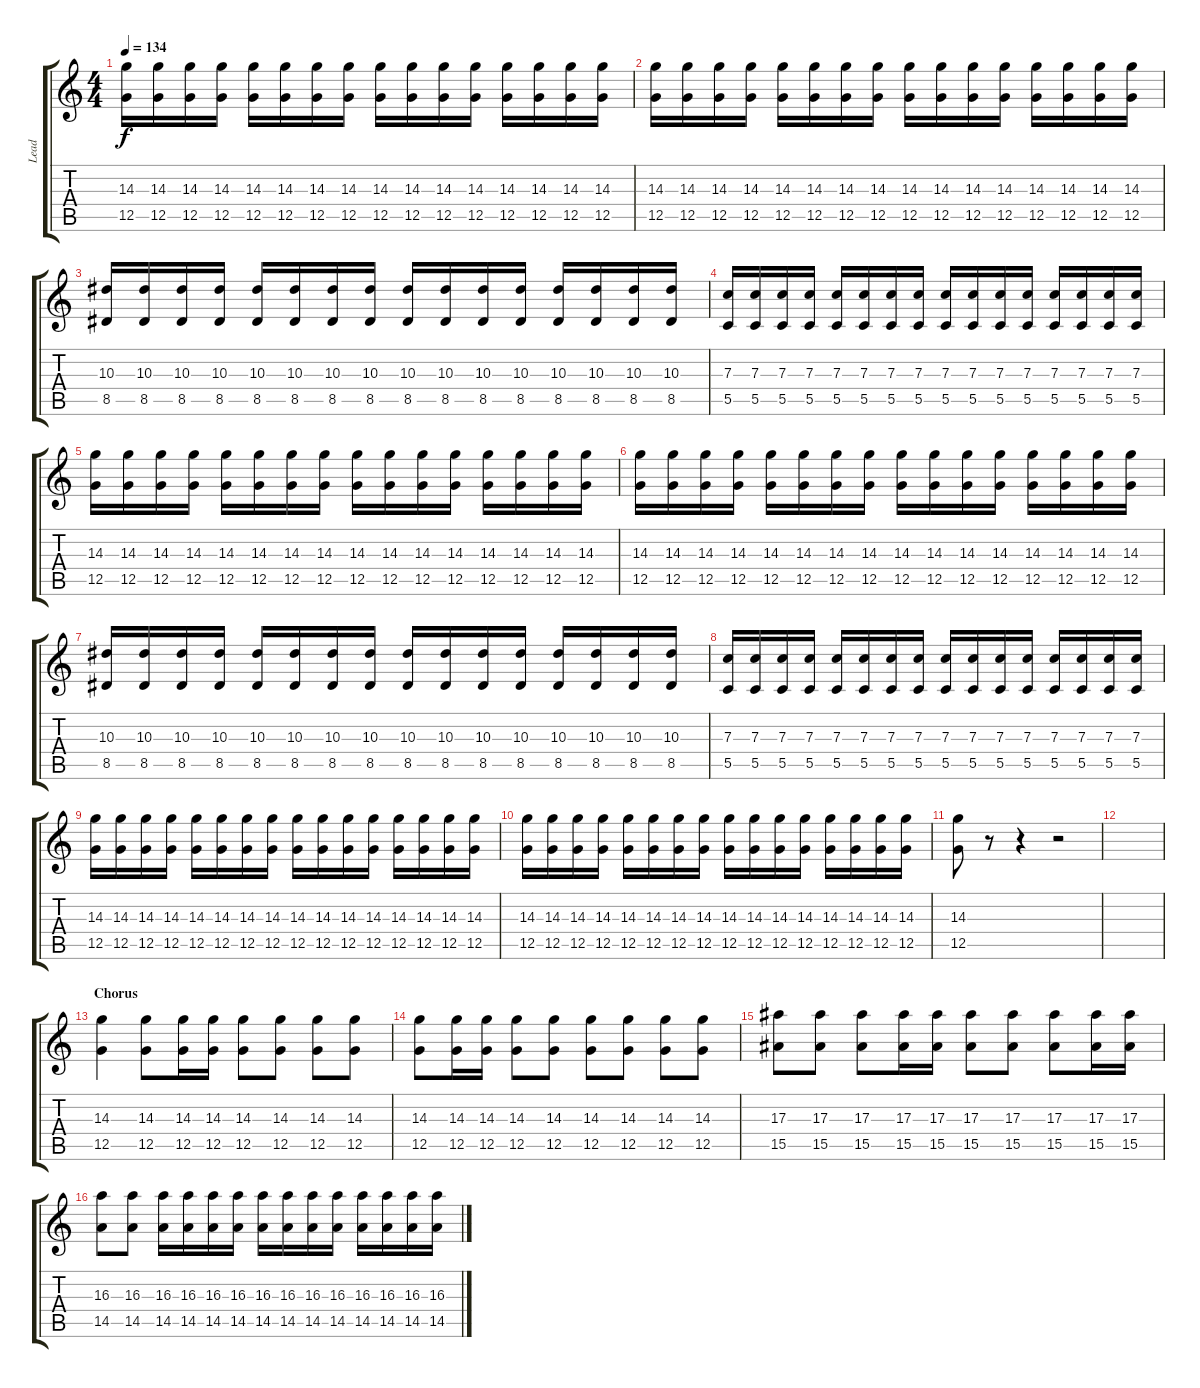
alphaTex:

\track ("Lead" "Lead") {instrument overdrivenguitar}
\staff {score tabs}
\tuning (D4 A3 F3 C3 G2 C2) {hide}
\ts (4 4)
\tempo 134
\clef g2
\ks c
(14.3 12.5).16{dy f volume 13 balance 8 instrument electricguitarclean} (14.3 12.5).16 (14.3 12.5).16 (14.3 12.5).16 (14.3 12.5).16 (14.3 12.5).16 (14.3 12.5).16 (14.3 12.5).16 (14.3 12.5).16 (14.3 12.5).16 (14.3 12.5).16 (14.3 12.5).16 (14.3 12.5).16 (14.3 12.5).16 (14.3 12.5).16 (14.3 12.5).16 |
(14.3 12.5).16 (14.3 12.5).16 (14.3 12.5).16 (14.3 12.5).16 (14.3 12.5).16 (14.3 12.5).16 (14.3 12.5).16 (14.3 12.5).16 (14.3 12.5).16 (14.3 12.5).16 (14.3 12.5).16 (14.3 12.5).16 (14.3 12.5).16 (14.3 12.5).16 (14.3 12.5).16 (14.3 12.5).16 |
(10.3 8.5).16 (10.3 8.5).16 (10.3 8.5).16 (10.3 8.5).16 (10.3 8.5).16 (10.3 8.5).16 (10.3 8.5).16 (10.3 8.5).16 (10.3 8.5).16 (10.3 8.5).16 (10.3 8.5).16 (10.3 8.5).16 (10.3 8.5).16 (10.3 8.5).16 (10.3 8.5).16 (10.3 8.5).16 |
(7.3 5.5).16 (7.3 5.5).16 (7.3 5.5).16 (7.3 5.5).16 (7.3 5.5).16 (7.3 5.5).16 (7.3 5.5).16 (7.3 5.5).16 (7.3 5.5).16 (7.3 5.5).16 (7.3 5.5).16 (7.3 5.5).16 (7.3 5.5).16 (7.3 5.5).16 (7.3 5.5).16 (7.3 5.5).16 |
(14.3 12.5).16{volume 13 balance 8 instrument electricguitarclean} (14.3 12.5).16 (14.3 12.5).16 (14.3 12.5).16 (14.3 12.5).16 (14.3 12.5).16 (14.3 12.5).16 (14.3 12.5).16 (14.3 12.5).16 (14.3 12.5).16 (14.3 12.5).16 (14.3 12.5).16 (14.3 12.5).16 (14.3 12.5).16 (14.3 12.5).16 (14.3 12.5).16 |
(14.3 12.5).16 (14.3 12.5).16 (14.3 12.5).16 (14.3 12.5).16 (14.3 12.5).16 (14.3 12.5).16 (14.3 12.5).16 (14.3 12.5).16 (14.3 12.5).16 (14.3 12.5).16 (14.3 12.5).16 (14.3 12.5).16 (14.3 12.5).16 (14.3 12.5).16 (14.3 12.5).16 (14.3 12.5).16 |
(10.3 8.5).16 (10.3 8.5).16 (10.3 8.5).16 (10.3 8.5).16 (10.3 8.5).16 (10.3 8.5).16 (10.3 8.5).16 (10.3 8.5).16 (10.3 8.5).16 (10.3 8.5).16 (10.3 8.5).16 (10.3 8.5).16 (10.3 8.5).16 (10.3 8.5).16 (10.3 8.5).16 (10.3 8.5).16 |
(7.3 5.5).16 (7.3 5.5).16 (7.3 5.5).16 (7.3 5.5).16 (7.3 5.5).16 (7.3 5.5).16 (7.3 5.5).16 (7.3 5.5).16 (7.3 5.5).16 (7.3 5.5).16 (7.3 5.5).16 (7.3 5.5).16 (7.3 5.5).16 (7.3 5.5).16 (7.3 5.5).16 (7.3 5.5).16 |
(14.3 12.5).16{volume 13 balance 8 instrument electricguitarclean} (14.3 12.5).16 (14.3 12.5).16 (14.3 12.5).16 (14.3 12.5).16 (14.3 12.5).16 (14.3 12.5).16 (14.3 12.5).16 (14.3 12.5).16 (14.3 12.5).16 (14.3 12.5).16 (14.3 12.5).16 (14.3 12.5).16 (14.3 12.5).16 (14.3 12.5).16 (14.3 12.5).16 |
(14.3 12.5).16 (14.3 12.5).16 (14.3 12.5).16 (14.3 12.5).16 (14.3 12.5).16 (14.3 12.5).16 (14.3 12.5).16 (14.3 12.5).16 (14.3 12.5).16 (14.3 12.5).16 (14.3 12.5).16 (14.3 12.5).16 (14.3 12.5).16 (14.3 12.5).16 (14.3 12.5).16 (14.3 12.5).16 |
(14.3 12.5).8 r.8 r.4 r.2 |
|
\section ("" "Chorus")
(14.3 12.5).4{volume 11 balance 13 instrument overdrivenguitar} (14.3 12.5).8 (14.3 12.5).16 (14.3 12.5).16 (14.3 12.5).8 (14.3 12.5).8 (14.3 12.5).8 (14.3 12.5).8 |
(14.3 12.5).8 (14.3 12.5).16 (14.3 12.5).16 (14.3 12.5).8 (14.3 12.5).8 (14.3 12.5).8 (14.3 12.5).8 (14.3 12.5).8 (14.3 12.5).8 |
(17.3 15.5).8 (17.3 15.5).8 (17.3 15.5).8 (17.3 15.5).16 (17.3 15.5).16 (17.3 15.5).8 (17.3 15.5).8 (17.3 15.5).8 (17.3 15.5).16 (17.3 15.5).16 |
(16.3 14.5).8 (16.3 14.5).8 (16.3 14.5).16 (16.3 14.5).16 (16.3 14.5).16 (16.3 14.5).16 (16.3 14.5).16 (16.3 14.5).16 (16.3 14.5).16 (16.3 14.5).16 (16.3 14.5).16 (16.3 14.5).16 (16.3 14.5).16 (16.3 14.5).16
